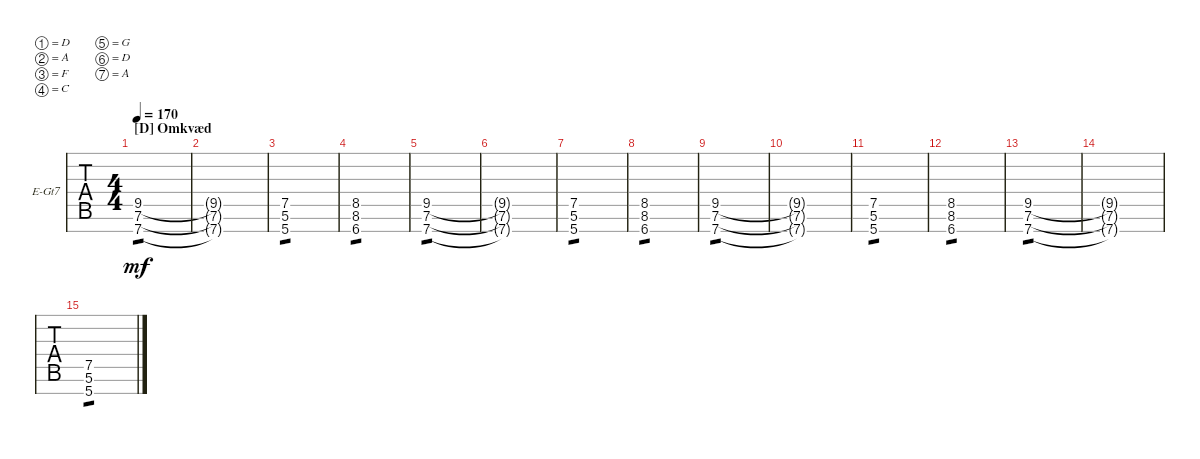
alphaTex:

\defaultSystemsLayout 4
\bracketExtendMode groupsimilarinstruments
\firstSystemTrackNameOrientation horizontal
\otherSystemsTrackNameOrientation horizontal
\track ("Head" "E-Gt7") {instrument distortionguitar}
\staff {tabs}
\tuning (D4 A3 F3 C3 G2 D2 A1)
\ts (4 4)
\section ("D" "Omkvæd")
\tempo 170
\clef g2
\ks c
(9.5 7.6 7.7).1{tp 1 dy mf} |
(7.6{t} 9.5{t} 7.7{t}).1 |
(5.6 7.5 5.7).1{tp 1} |
(6.7 8.6 8.5).1{tp 1} |
(9.5 7.6 7.7).1{tp 1} |
(7.6{t} 9.5{t} 7.7{t}).1 |
(5.6 7.5 5.7).1{tp 1} |
(6.7 8.6 8.5).1{tp 1} |
(9.5 7.6 7.7).1{tp 1} |
(7.6{t} 9.5{t} 7.7{t}).1 |
(5.6 7.5 5.7).1{tp 1} |
(6.7 8.6 8.5).1{tp 1} |
(9.5 7.6 7.7).1{tp 1} |
(7.6{t} 9.5{t} 7.7{t}).1 |
(5.6 7.5 5.7).1{tp 1}
